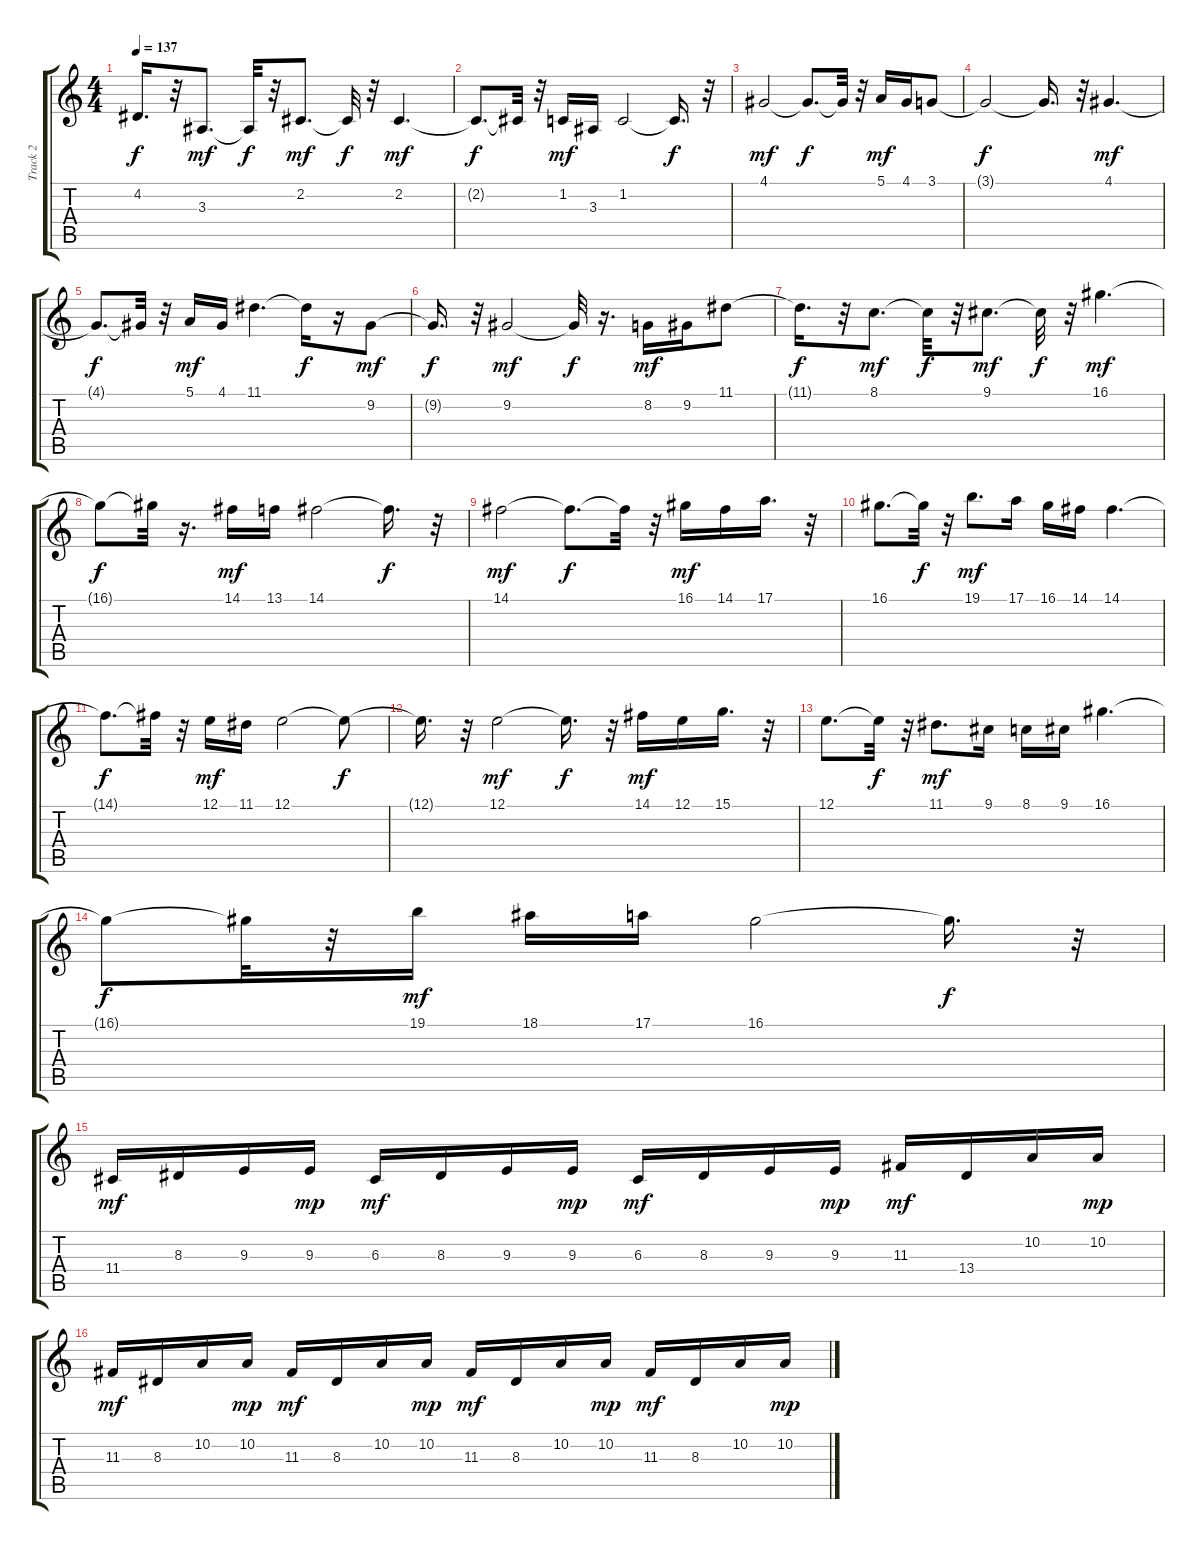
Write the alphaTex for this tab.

\track ("Track 2" "Track 2") {instrument frenchhorn}
\staff {score tabs}
\tuning (E4 B3 G3 D3 A2 E2) {hide}
\ts (4 4)
\tempo 137
\clef g2
\ks c
4.2{t}.16{d dy f} r.32 3.3.8{d dy mf} 3.3{t}.32{dy f} r.32 2.2.8{d dy mf} 2.2{t}.32{dy f} r.32 2.2.4{d dy mf} |
2.2{t}.8{d dy f} 2.2{t}.32 r.32 1.2.16{dy mf} 3.3.16 1.2.2 1.2{t}.16{d dy f} r.32 |
4.1.2{dy mf} 4.1{t}.8{d dy f} 4.1{t}.32 r.32 5.1.16{dy mf} 4.1.16 3.1.8 |
3.1{t}.2{dy f} 3.1{t}.16{d} r.32 4.1.4{d dy mf} |
4.1{t}.8{d dy f} 4.1{t}.32 r.32 5.1.16{dy mf} 4.1.16 11.1.4{d} 11.1{t}.16{dy f} r.16 9.2.8{dy mf} |
9.2{t}.16{d dy f} r.32 9.2.2{dy mf} 9.2{t}.32{dy f} r.16{d} 8.2.16{dy mf} 9.2.16 11.1.8 |
11.1{t}.16{d dy f} r.32 8.1.8{d dy mf} 8.1{t}.32{dy f} r.32 9.1.8{d dy mf} 9.1{t}.32{dy f} r.32 16.1.4{d dy mf} |
16.1{t}.8{dy f} 16.1{t}.32 r.16{d} 14.1.16{dy mf} 13.1.16 14.1.2 14.1{t}.16{d dy f} r.32 |
14.1.2{dy mf} 14.1{t}.8{d dy f} 14.1{t}.32 r.32 16.1.16{dy mf} 14.1.16 17.1.16{d} r.32 |
16.1.8{d} 16.1{t}.32{dy f} r.32 19.1.8{d dy mf} 17.1.16 16.1.16 14.1.16 14.1.4{d} |
14.1{t}.8{d dy f} 14.1{t}.32 r.32 12.1.16{dy mf} 11.1.16 12.1.2 12.1{t}.8{dy f} |
12.1{t}.16{d} r.32 12.1.2{dy mf} 12.1{t}.16{d dy f} r.32 14.1.16{dy mf} 12.1.16 15.1.16{d} r.32 |
12.1.8{d} 12.1{t}.32{dy f} r.32 11.1.8{d dy mf} 9.1.16 8.1.16 9.1.16 16.1.4{d} |
16.1{t}.8{dy f} 16.1{t}.32 r.32 19.1.16{dy mf} 18.1.16 17.1.16 16.1.2 16.1{t}.16{d dy f} r.32 |
11.4.16{dy mf instrument violin} 8.3.16 9.3.16 9.3.16{dy mp} 6.3.16{dy mf} 8.3.16 9.3.16 9.3.16{dy mp} 6.3.16{dy mf} 8.3.16 9.3.16 9.3.16{dy mp} 11.3.16{dy mf} 13.4.16 10.2.16 10.2.16{dy mp} |
11.3.16{dy mf} 8.3.16 10.2.16 10.2.16{dy mp} 11.3.16{dy mf} 8.3.16 10.2.16 10.2.16{dy mp} 11.3.16{dy mf} 8.3.16 10.2.16 10.2.16{dy mp} 11.3.16{dy mf} 8.3.16 10.2.16 10.2.16{dy mp}
